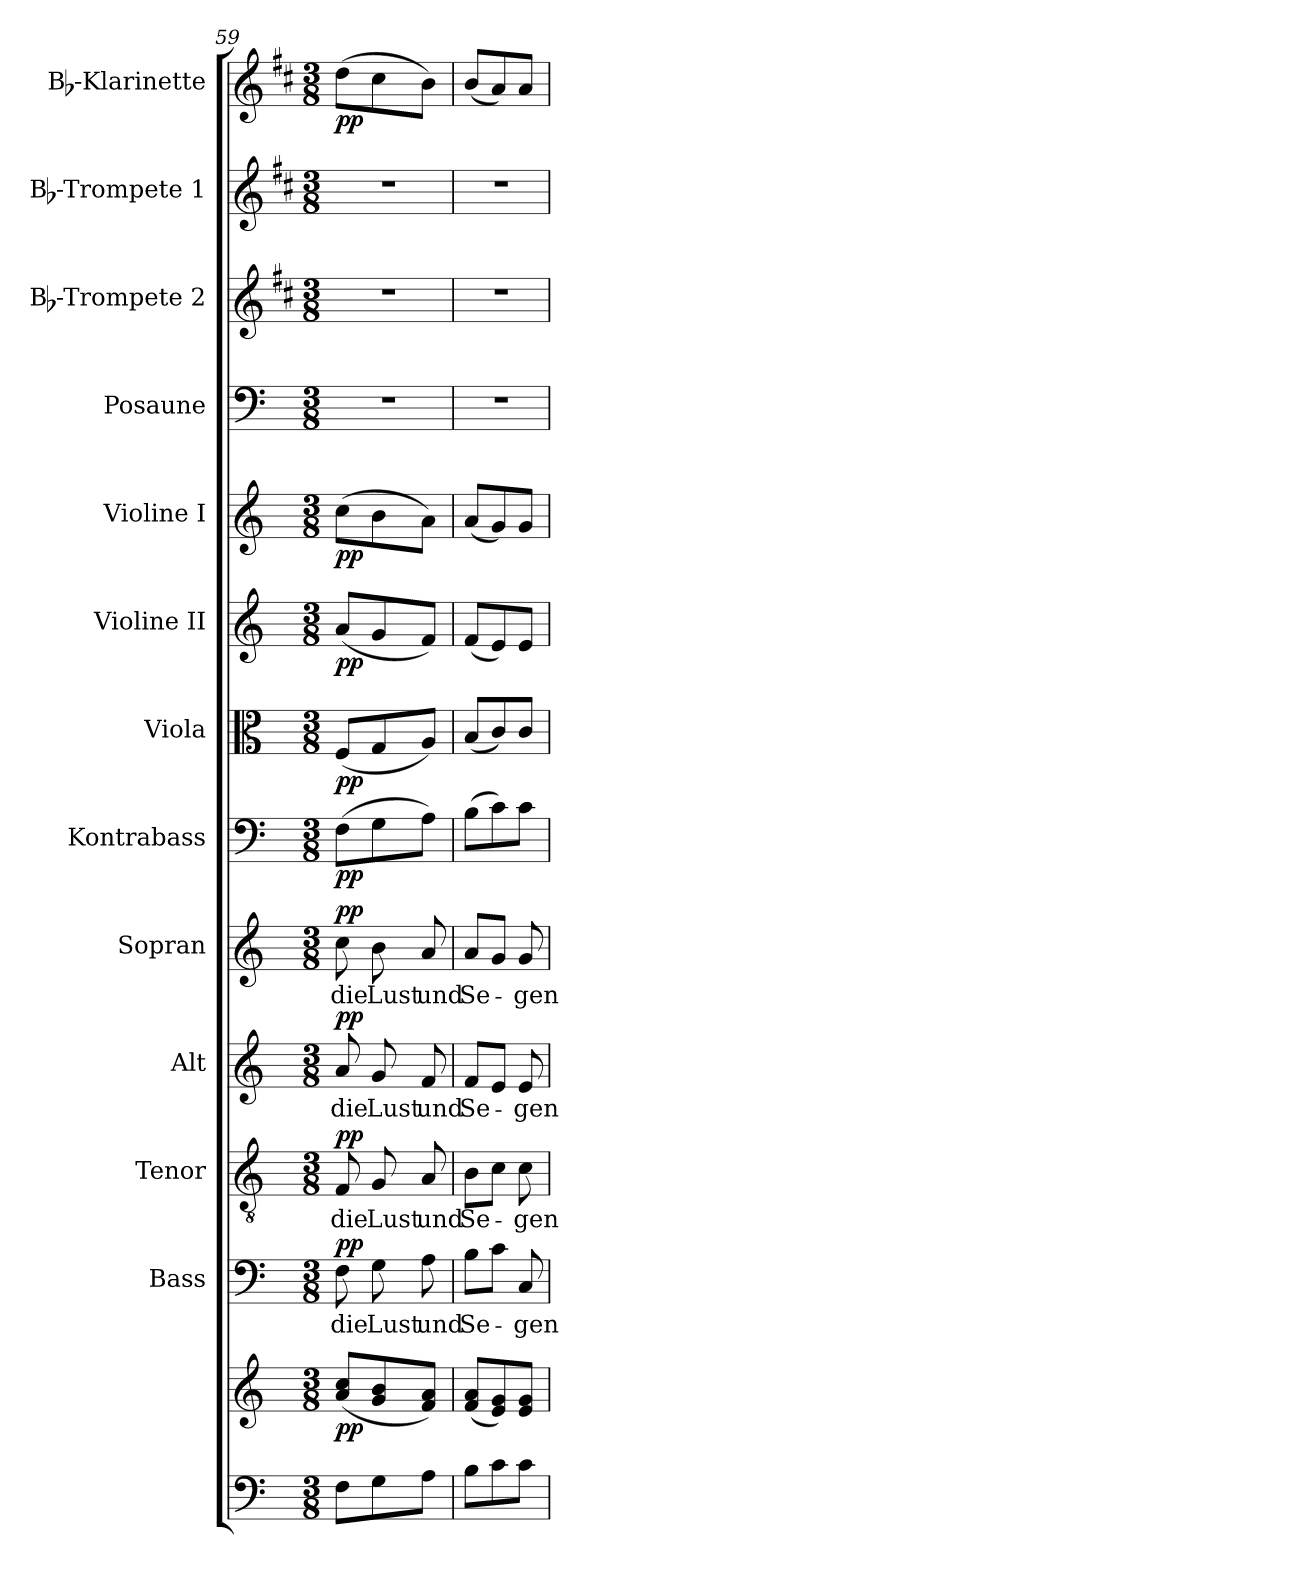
**kern	**kern	**dynam	**kern	**text	**dynam	**kern	**text	**dynam	**kern	**text	**dynam	**kern	**text	**dynam	**kern	**dynam	**kern	**dynam	**kern	**dynam	**kern	**dynam	**kern	**kern	**kern	**kern	**dynam
*part13	*part13	*part13	*part12	*part12	*part12	*part11	*part11	*part11	*part10	*part10	*part10	*part9	*part9	*part9	*part8	*part8	*part7	*part7	*part6	*part6	*part5	*part5	*part4	*part3	*part2	*part1	*part1
*staff14	*staff13	*staff13/14	*staff12	*staff12	*staff12	*staff11	*staff11	*staff11	*staff10	*staff10	*staff10	*staff9	*staff9	*staff9	*staff8	*staff8	*staff7	*staff7	*staff6	*staff6	*staff5	*staff5	*staff4	*staff3	*staff2	*staff1	*staff1
*	*	*	*I"Bass	*	*	*I"Tenor	*	*	*I"Alt	*	*	*I"Sopran	*	*	*I"Kontrabass	*	*I"Viola	*	*I"Violine II	*	*I"Violine I	*	*I"Posaune	*I"Bb-Trompete 2	*I"Bb-Trompete 1	*I"Bb-Klarinette	*
*	*	*	*I'B.	*	*	*I'T.	*	*	*I'A.	*	*	*I'S.	*	*	*I'Kb.	*	*I'Vla.	*	*I'Vl. II	*	*I'Vl. I	*	*I'Pos.	*I'Bb Trp. 2	*I'Bb Trp. 1	*I'Bb Kl.	*
!!LO:PB:g=z
*clefF4	*clefG2	*	*clefF4	*	*	*clefGv2	*	*	*clefG2	*	*	*clefG2	*	*	*clefF4	*	*clefC3	*	*clefG2	*	*clefG2	*	*clefF4	*clefG2	*clefG2	*clefG2	*
*	*	*	*	*	*	*	*	*	*	*	*	*	*	*	*ITrd7c12	*	*	*	*	*	*	*	*	*ITrd1c2	*ITrd1c2	*ITrd1c2	*
*k[]	*k[]	*	*k[]	*	*	*k[]	*	*	*k[]	*	*	*k[]	*	*	*k[]	*	*k[]	*	*k[]	*	*k[]	*	*k[]	*k[]	*k[]	*k[]	*
*C:	*C:	*	*C:	*	*	*C:	*	*	*C:	*	*	*C:	*	*	*C:	*	*C:	*	*C:	*	*C:	*	*C:	*C:	*C:	*C:	*
*M3/8	*M3/8	*	*M3/8	*	*	*M3/8	*	*	*M3/8	*	*	*M3/8	*	*	*M3/8	*	*M3/8	*	*M3/8	*	*M3/8	*	*M3/8	*M3/8	*M3/8	*M3/8	*
=59	=59	=59	=59	=59	=59	=59	=59	=59	=59	=59	=59	=59	=59	=59	=59	=59	=59	=59	=59	=59	=59	=59	=59	=59	=59	=59	=59
!	!	!LO:DY:b	!	!LO:LY:b	!LO:DY:a	!	!LO:LY:b	!LO:DY:a	!	!LO:LY:b	!LO:DY:a	!	!LO:LY:b	!LO:DY:a	!	!LO:DY:b	!	!LO:DY:b	!	!LO:DY:b	!	!LO:DY:b	!	!	!	!	!LO:DY:b
8F\L	(<8a/ 8cc/L	pp	8F\	die	pp	8F/	die	pp	8a/	die	pp	8cc\	die	pp	(>8FF\L	pp	(<8F/L	pp	(<8a/L	pp	(>8cc\L	pp	4.r	4.r	4.r	(>8cc\L	pp
!	!	!	!	!LO:LY:b	!	!	!LO:LY:b	!	!	!LO:LY:b	!	!	!LO:LY:b	!	!	!	!	!	!	!	!	!	!	!	!	!	!
8G\	8g/ 8b/	.	8G\	Lust	.	8G/	Lust	.	8g/	Lust	.	8b\	Lust	.	8GG\	.	8G/	.	8g/	.	8b\	.	.	.	.	8b\	.
!	!	!	!	!LO:LY:b	!	!	!LO:LY:b	!	!	!LO:LY:b	!	!	!LO:LY:b	!	!	!	!	!	!	!	!	!	!	!	!	!	!
8A\J	8f/ 8a/J)	.	8A\	und	.	8A/	und	.	8f/	und	.	8a/	und	.	8AA\J)	.	8A/J)	.	8f/J)	.	8a\J)	.	.	.	.	8a\J)	.
=60	=60	=60	=60	=60	=60	=60	=60	=60	=60	=60	=60	=60	=60	=60	=60	=60	=60	=60	=60	=60	=60	=60	=60	=60	=60	=60	=60
!	!	!	!	!LO:LY:b	!	!	!LO:LY:b	!	!	!LO:LY:b	!	!	!LO:LY:b	!	!	!	!	!	!	!	!	!	!	!	!	!	!
8B\L	(<8f/ 8a/L	.	8B\L	Se-	.	8B\L	Se-	.	8f/L	Se-	.	8a/L	Se-	.	(>8BB\L	.	(<8B/L	.	(<8f/L	.	(<8a/L	.	4.r	4.r	4.r	(<8a/L	.
8c\	8e/ 8g/)	.	8c\J	.	.	8c\J	.	.	8e/J	.	.	8g/J	.	.	8C\)	.	8c/)	.	8e/)	.	8g/)	.	.	.	.	8g/)	.
!	!	!	!	!LO:LY:b	!	!	!LO:LY:b	!	!	!LO:LY:b	!	!	!LO:LY:b	!	!	!	!	!	!	!	!	!	!	!	!	!	!
8c\J	8e/ 8g/J	.	8C/	-gen	.	8c\	-gen	.	8e/	-gen	.	8g/	-gen	.	8C\J	.	8c/J	.	8e/J	.	8g/J	.	.	.	.	8g/J	.
=	=	=	=	=	=	=	=	=	=	=	=	=	=	=	=	=	=	=	=	=	=	=	=	=	=	=	=
*-	*-	*-	*-	*-	*-	*-	*-	*-	*-	*-	*-	*-	*-	*-	*-	*-	*-	*-	*-	*-	*-	*-	*-	*-	*-	*-	*-
